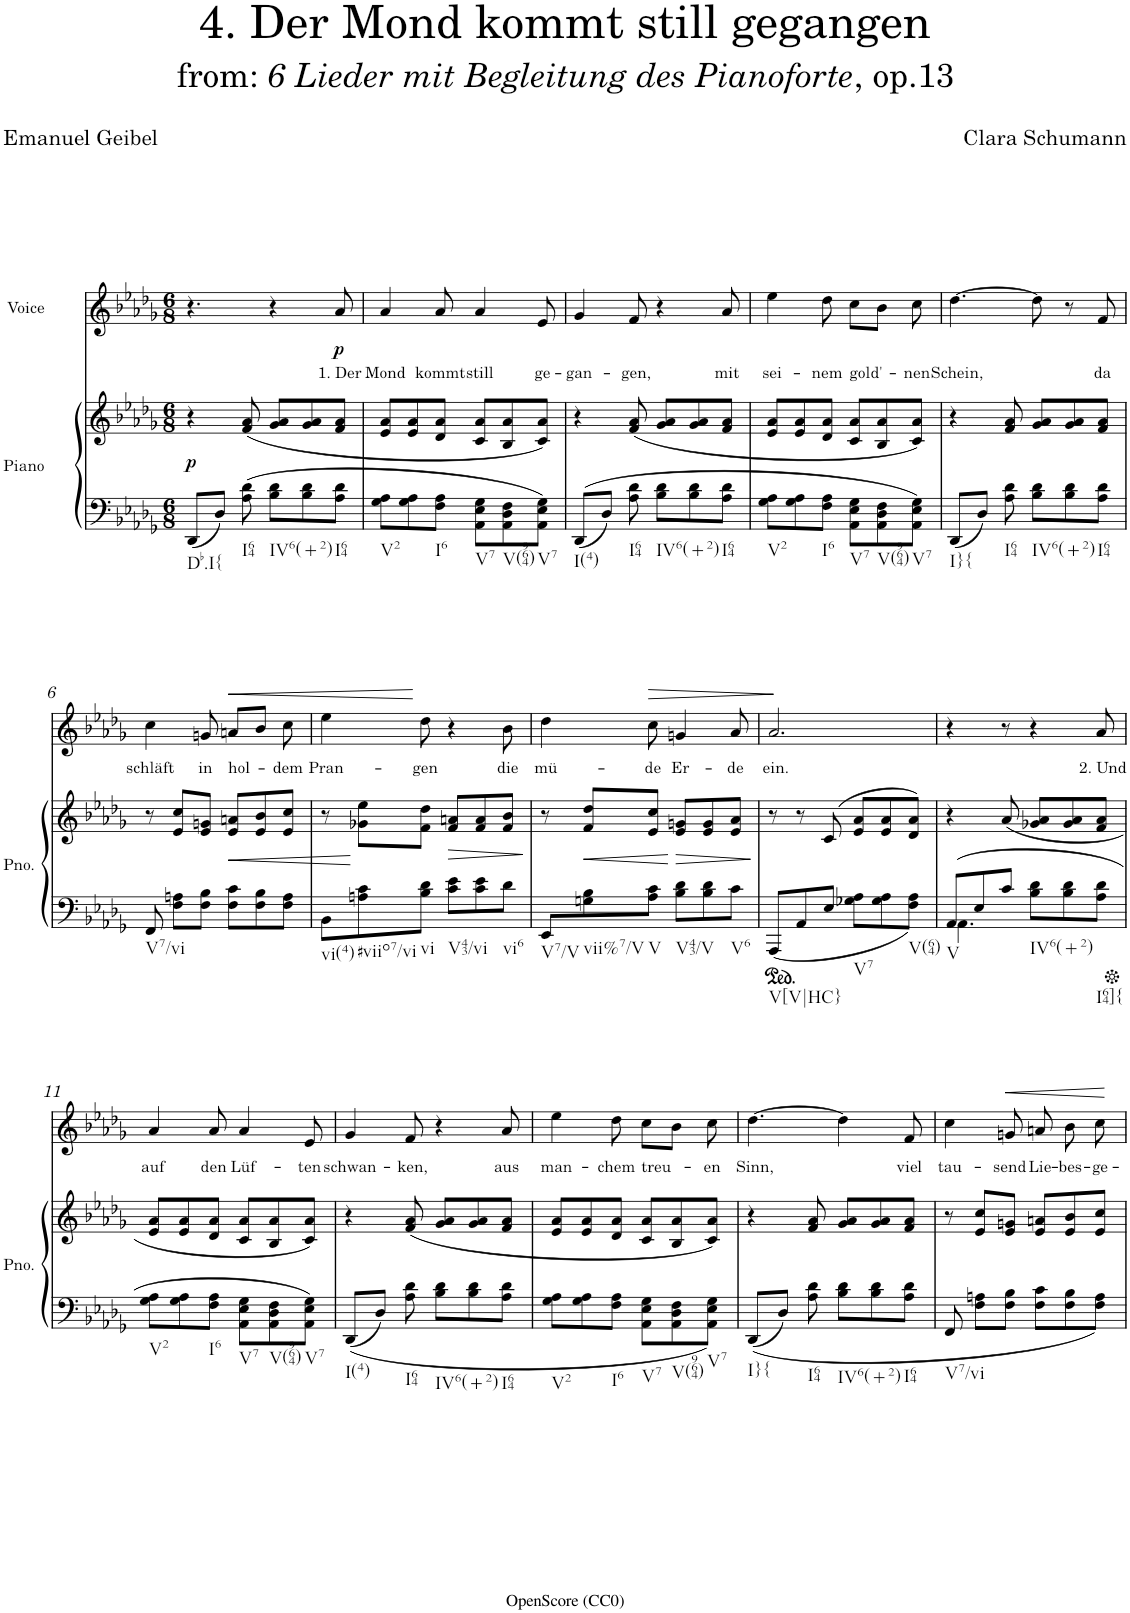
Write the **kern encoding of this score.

**kern	**kern	**dynam	**kern	**text	**dynam
*part2	*part2	*part2	*part1	*part1	*part1
*staff3	*staff2	*staff2/3	*staff1	*staff1	*staff1
*I"Piano	*	*	*I"Voice	*	*
*I'Pno.	*	*	*	*	*
*clefF4	*clefG2	*	*clefG2	*	*
*k[b-e-a-d-g-]	*k[b-e-a-d-g-]	*	*k[b-e-a-d-g-]	*	*
*M6/8	*M6/8	*	*M6/8	*	*
=1	=1	=1	=1	=1	=1
!LO:TX:b:t=Db.I{	!	!	!	!	!
!	!	!LO:DY:b	!	!	!
8DD-/L	4r	p	4.r	.	.
8D-/J	.	.	.	.	.
!LO:TX:b:t=I64	!	!	!	!	!
8A-\ 8d-\	(8f/ 8a-/	.	.	.	.
!LO:TX:b:t=IV6(+2)	!	!	!	!	!
8B-\ 8d-\L	8g-/ 8a-/L	.	4r	.	.
8B-\ 8d-\	8g-/ 8a-/	.	.	.	.
!LO:TX:b:t=I64	!	!	!	!	!
!	!	!	!	!LO:LY:b	!LO:DY:b
8A-\ 8d-\J	8f/ 8a-/J	.	8a-/	1. Der	p
=2	=2	=2	=2	=2	=2
!LO:TX:b:t=V2	!	!	!	!	!
!	!	!	!	!LO:LY:b	!
8G-\ 8A-\L	8e-/ 8a-/L	.	4a-/	Mond	.
8G-\ 8A-\	8e-/ 8a-/	.	.	.	.
!LO:TX:b:t=I6	!	!	!	!	!
!	!	!	!	!LO:LY:b	!
8F\ 8A-\J	8d-/ 8a-/J	.	8a-/	kommt	.
!LO:TX:b:t=V7	!	!	!	!	!
!	!	!	!	!LO:LY:b	!
8AA-\ 8E-\ 8G-\L	8c/ 8a-/L	.	4a-/	still	.
!LO:TX:b:t=V(964)	!	!	!	!	!
8AA-\ 8D-\ 8F\	8B-/ 8a-/	.	.	.	.
!LO:TX:b:t=V7	!	!	!	!	!
!	!	!	!	!LO:LY:b	!
8AA-\ 8E-\ 8G-\J	8c/ 8a-/J)	.	8e-/	ge-	.
=3	=3	=3	=3	=3	=3
!LO:TX:b:t=I(4)	!	!	!	!	!
!	!	!	!	!LO:LY:b	!
8DD-/L	4r	.	4g-/	-gan-	.
8D-/J	.	.	.	.	.
!LO:TX:b:t=I64	!	!	!	!	!
!	!	!	!	!LO:LY:b	!
8A-\ 8d-\	(8f/ 8a-/	.	8f/	-gen,	.
!LO:TX:b:t=IV6(+2)	!	!	!	!	!
8B-\ 8d-\L	8g-/ 8a-/L	.	4r	.	.
8B-\ 8d-\	8g-/ 8a-/	.	.	.	.
!LO:TX:b:t=I64	!	!	!	!	!
!	!	!	!	!LO:LY:b	!
8A-\ 8d-\J	8f/ 8a-/J	.	8a-/	mit	.
=4	=4	=4	=4	=4	=4
!LO:TX:b:t=V2	!	!	!	!	!
!	!	!	!	!LO:LY:b	!
8G-\ 8A-\L	8e-/ 8a-/L	.	4ee-\	sei-	.
8G-\ 8A-\	8e-/ 8a-/	.	.	.	.
!LO:TX:b:t=I6	!	!	!	!	!
!	!	!	!	!LO:LY:b	!
8F\ 8A-\J	8d-/ 8a-/J	.	8dd-\	-nem	.
!LO:TX:b:t=V7	!	!	!	!	!
!	!	!	!	!LO:LY:b	!
8AA-\ 8E-\ 8G-\L	8c/ 8a-/L	.	8cc\L	gold'-	.
!LO:TX:b:t=V(964)	!	!	!	!	!
8AA-\ 8D-\ 8F\	8B-/ 8a-/	.	8b-\J	.	.
!LO:TX:b:t=V7	!	!	!	!	!
!	!	!	!	!LO:LY:b	!
8AA-\ 8E-\ 8G-\J	8c/ 8a-/J)	.	8cc\	nen	.
=5	=5	=5	=5	=5	=5
!LO:TX:b:t=I}{	!	!	!	!	!
!	!	!	!	!LO:LY:b	!
8DD-/L	4r	.	[4.dd-\	Schein,	.
8D-/J	.	.	.	.	.
!LO:TX:b:t=I64	!	!	!	!	!
8A-\ 8d-\	8f/ 8a-/	.	.	.	.
!LO:TX:b:t=IV6(+2)	!	!	!	!	!
8B-\ 8d-\L	8g-/ 8a-/L	.	8dd-\]	.	.
8B-\ 8d-\	8g-/ 8a-/	.	8r	.	.
!LO:TX:b:t=I64	!	!	!	!	!
!	!	!	!	!LO:LY:b	!
8A-\ 8d-\J	8f/ 8a-/J	.	8f/	da	.
!!LO:LB:g=z
=6	=6	=6	=6	=6	=6
!LO:TX:b:t=V7/vi	!	!	!	!	!
!	!	!	!	!LO:LY:b	!
8FF/	8r	.	4cc\	schläft	.
8F\ 8An\L	8e-/ 8cc/L	.	.	.	.
!	!	!	!	!LO:LY:b	!
8F\ 8B-\J	8e-/ 8gn/J	.	8gn/	in	.
!	!	!LO:HP:b	!	!LO:LY:b	!LO:HP:b
8F\ 8c\L	8e-/ 8an/L	<	8an/L	hol-	<
8F\ 8B-\	8e-/ 8b-/	.	8b-/J	.	.
!	!	!	!	!LO:LY:b	!
8F\ 8A\J	8e-/ 8cc/J	.	8cc\	-dem	.
=7	=7	=7	=7	=7	=7
!LO:TX:b:t=vi(4)	!	!	!	!	!
!	!	!	!	!LO:LY:b	!
8BB-\L	8r	.	4ee-\	Pran-	.
!LO:TX:b:t=#viio7/vi	!	!	!	!	!
8An\ 8c\	8g-X\ 8ee-\L	[	.	.	.
!LO:TX:b:t=vi	!	!	!	!	!
!	!	!	!	!LO:LY:b	!
8B-\ 8d-\J	8f\ 8dd-\J	.	8dd-\	-gen	[
!LO:TX:b:t=V43/vi	!	!	!	!	!
!	!	!LO:HP:b	!	!	!
8c\ 8e-\L	8f/ 8an/L	>	4r	.	.
8c\ 8e-\	8f/ 8a/	.	.	.	.
!LO:TX:b:t=vi6	!	!	!	!	!
!	!	!	!	!LO:LY:b	!
8d-\J	8f/ 8b-/J	.	8b-\	die	.
.	.	]	.	.	.
=8	=8	=8	=8	=8	=8
!LO:TX:b:t=V7/V	!	!	!	!	!
!	!	!	!	!LO:LY:b	!
8EE-/L	8r	.	4dd-\	mü-	.
!LO:TX:b:t=vii%7/V	!	!	!	!	!
!	!	!LO:HP:b	!	!	!
8Gn\ 8B-\	8f/ 8dd-/L	<	.	.	.
!LO:TX:b:t=V	!	!	!	!	!
!	!	!	!	!LO:LY:b	!LO:HP:b
8A-\ 8c\J	8e-/ 8cc/J	.	8cc\	-de	>
!LO:TX:b:t=V43/V	!	!	!	!	!
!	!	!LO:HP:n=1:b	!	!LO:LY:b	!
8B-\ 8d-\L	8e-/ 8gn/L	[ >	4gn/	Er-	.
8B-\ 8d-\	8e-/ 8g/	.	.	.	.
!LO:TX:b:t=V6	!	!	!	!	!
!	!	!	!	!LO:LY:b	!
8c\J	8e-/ 8a-/J	.	8a-/	-de	.
.	.	]	.	.	]
=9	=9	=9	=9	=9	=9
!LO:TX:b:t=V[V|HC}	!	!	!	!	!
!	!	!	!	!LO:LY:b	!
8AAA-/L	8r	.	2.a-/	ein.	.
8AA-/	8r	.	.	.	.
8E-/J	(>8c/	.	.	.	.
!LO:TX:b:t=V7	!	!	!	!	!
8G-X\ 8A-\L	8e-/ 8a-/L	.	.	.	.
8G-\ 8A-\	8e-/ 8a-/	.	.	.	.
!LO:TX:b:t=V(64)	!	!	!	!	!
8F\ 8A-\J	8d-/ 8a-/J)	.	.	.	.
=10	=10	=10	=10	=10	=10
*^	*	*	*	*	*
!LO:TX:b:t=V	!	!	!	!	!	!
8AA-/L	4.AA-\	4r	.	4r	.	.
8E-/	.	.	.	.	.	.
8c/J	.	(8a-/	.	8r	.	.
!LO:TX:b:t=IV6(+2)	!	!	!	!	!	!
8B-\ 8d-\L	4.ryy	8g-X/ 8a-/L	.	4r	.	.
8B-\ 8d-\	.	8g-/ 8a-/	.	.	.	.
!LO:TX:b:t=I64]{	!	!	!	!	!	!
!	!	!	!	!	!LO:LY:b	!
8A-\ 8d-\J	.	8f/ 8a-/J	.	8a-/	2. Und	.
*v	*v	*	*	*	*	*
!!LO:LB:g=z
=11	=11	=11	=11	=11	=11
!LO:TX:b:t=V2	!	!	!	!	!
!	!	!	!	!LO:LY:b	!
8G-\ 8A-\L	8e-/ 8a-/L	.	4a-/	auf	.
8G-\ 8A-\	8e-/ 8a-/	.	.	.	.
!LO:TX:b:t=I6	!	!	!	!	!
!	!	!	!	!LO:LY:b	!
8F\ 8A-\J	8d-/ 8a-/J	.	8a-/	den	.
!LO:TX:b:t=V7	!	!	!	!	!
!	!	!	!	!LO:LY:b	!
8AA-\ 8E-\ 8G-\L	8c/ 8a-/L	.	4a-/	Lüf-	.
!LO:TX:b:t=V(964)	!	!	!	!	!
8AA-\ 8D-\ 8F\	8B-/ 8a-/	.	.	.	.
!LO:TX:b:t=V7	!	!	!	!	!
!	!	!	!	!LO:LY:b	!
8AA-\ 8E-\ 8G-\J	8c/ 8a-/J)	.	8e-/	-ten	.
=12	=12	=12	=12	=12	=12
!LO:TX:b:t=I(4)	!	!	!	!	!
!	!	!	!	!LO:LY:b	!
8DD-/L	4r	.	4g-/	schwan-	.
8D-/J	.	.	.	.	.
!LO:TX:b:t=I64	!	!	!	!	!
!	!	!	!	!LO:LY:b	!
8A-\ 8d-\	(8f/ 8a-/	.	8f/	-ken,	.
!LO:TX:b:t=IV6(+2)	!	!	!	!	!
8B-\ 8d-\L	8g-/ 8a-/L	.	4r	.	.
8B-\ 8d-\	8g-/ 8a-/	.	.	.	.
!LO:TX:b:t=I64	!	!	!	!	!
!	!	!	!	!LO:LY:b	!
8A-\ 8d-\J	8f/ 8a-/J	.	8a-/	aus	.
=13	=13	=13	=13	=13	=13
!LO:TX:b:t=V2	!	!	!	!	!
!	!	!	!	!LO:LY:b	!
8G-\ 8A-\L	8e-/ 8a-/L	.	4ee-\	man-	.
8G-\ 8A-\	8e-/ 8a-/	.	.	.	.
!LO:TX:b:t=I6	!	!	!	!	!
!	!	!	!	!LO:LY:b	!
8F\ 8A-\J	8d-/ 8a-/J	.	8dd-\	-chem	.
!LO:TX:b:t=V7	!	!	!	!	!
!	!	!	!	!LO:LY:b	!
8AA-\ 8E-\ 8G-\L	8c/ 8a-/L	.	8cc\L	treu-	.
!LO:TX:b:t=V(964)	!	!	!	!	!
8AA-\ 8D-\ 8F\	8B-/ 8a-/	.	8b-\J	.	.
!LO:TX:b:t=V7	!	!	!	!	!
!	!	!	!	!LO:LY:b	!
8AA-\ 8E-\ 8G-\J	8c/ 8a-/J)	.	8cc\	-en	.
=14	=14	=14	=14	=14	=14
!LO:TX:b:t=I}{	!	!	!	!	!
!	!	!	!	!LO:LY:b	!
8DD-/L	4r	.	[4.dd-\	Sinn,	.
8D-/J	.	.	.	.	.
!LO:TX:b:t=I64	!	!	!	!	!
8A-\ 8d-\	8f/ 8a-/	.	.	.	.
!LO:TX:b:t=IV6(+2)	!	!	!	!	!
8B-\ 8d-\L	8g-/ 8a-/L	.	4dd-\]	.	.
8B-\ 8d-\	8g-/ 8a-/	.	.	.	.
!LO:TX:b:t=I64	!	!	!	!	!
!	!	!	!	!LO:LY:b	!
8A-\ 8d-\J	8f/ 8a-/J	.	8f/	viel	.
=15	=15	=15	=15	=15	=15
!LO:TX:b:t=V7/vi	!	!	!	!	!
!	!	!	!	!LO:LY:b	!
8FF/	8r	.	4cc\	tau-	.
8F\ 8An\L	8e-/ 8cc/L	.	.	.	.
!	!	!	!	!LO:LY:b	!LO:HP:b
8F\ 8B-\J	8e-/ 8gn/J	.	8gn/	-send	<
!	!	!	!	!LO:LY:b	!
8F\ 8c\L	8e-/ 8an/L	.	8an/	Lie-	.
!	!	!	!	!LO:LY:b	!
8F\ 8B-\	8e-/ 8b-/	.	8b-\	-bes-	.
!	!	!	!	!LO:LY:b	!
8F\ 8A\J	8e-/ 8cc/J	.	8cc\	-ge-	.
.	.	.	.	.	[
=	=	=	=	=	=
*-	*-	*-	*-	*-	*-
